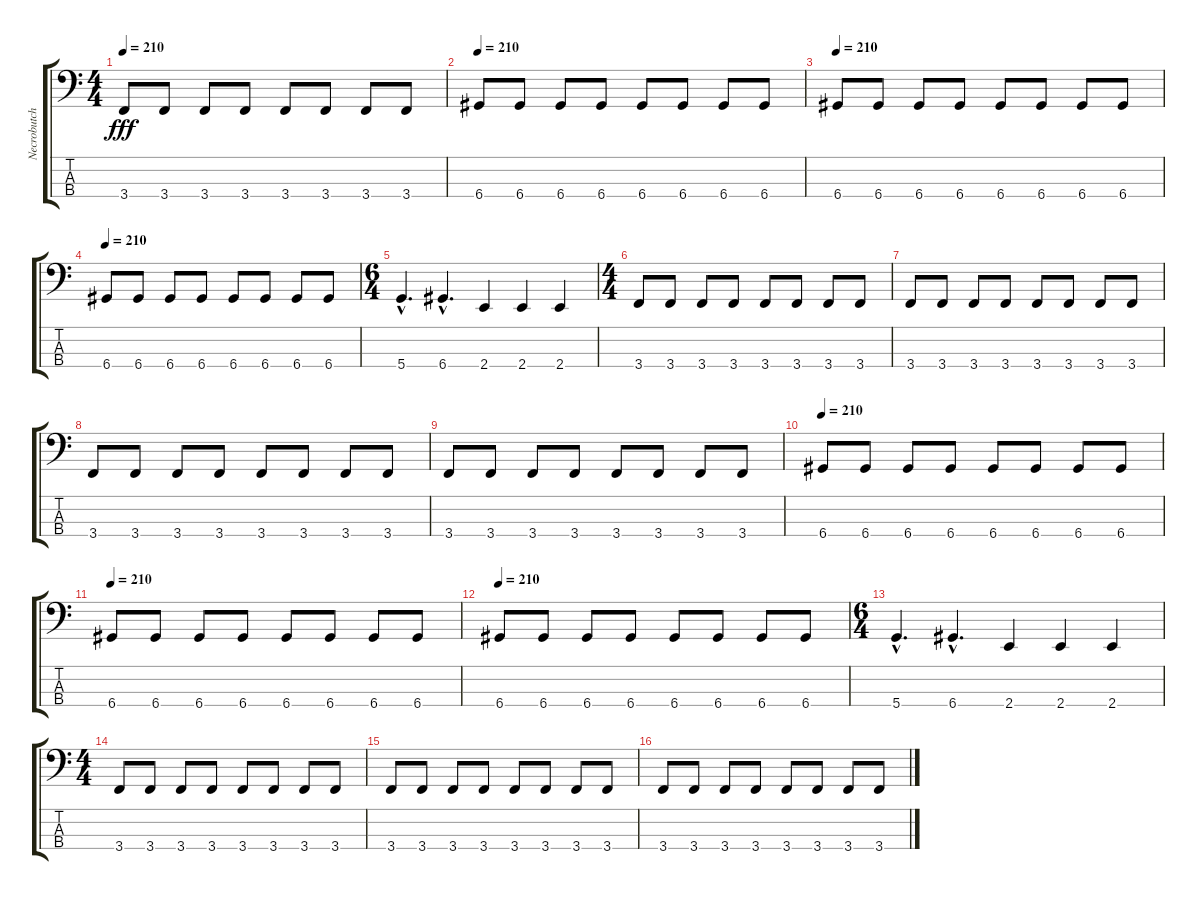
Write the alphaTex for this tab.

\track ("Necrobutcher" "Necrobutch") {instrument electricbassfinger}
\staff {score tabs}
\tuning (F2 C2 G1 D1) {hide}
\ts (4 4)
\tempo 210
\clef f4
\ks c
3.4.8{dy fff} 3.4.8 3.4.8 3.4.8 3.4.8 3.4.8 3.4.8 3.4.8 |
\tempo 210
6.4.8 6.4.8 6.4.8 6.4.8 6.4.8 6.4.8 6.4.8 6.4.8 |
\tempo 210
6.4.8 6.4.8 6.4.8 6.4.8 6.4.8 6.4.8 6.4.8 6.4.8 |
\tempo 210
6.4.8 6.4.8 6.4.8 6.4.8 6.4.8 6.4.8 6.4.8 6.4.8 |
\ts (6 4)
5.4{hac}.4{d} 6.4{hac}.4{d} 2.4.4 2.4.4 2.4.4 |
\ts (4 4)
3.4.8 3.4.8 3.4.8 3.4.8 3.4.8 3.4.8 3.4.8 3.4.8 |
3.4.8 3.4.8 3.4.8 3.4.8 3.4.8 3.4.8 3.4.8 3.4.8 |
3.4.8 3.4.8 3.4.8 3.4.8 3.4.8 3.4.8 3.4.8 3.4.8 |
3.4.8 3.4.8 3.4.8 3.4.8 3.4.8 3.4.8 3.4.8 3.4.8 |
\tempo 210
6.4.8 6.4.8 6.4.8 6.4.8 6.4.8 6.4.8 6.4.8 6.4.8 |
\tempo 210
6.4.8 6.4.8 6.4.8 6.4.8 6.4.8 6.4.8 6.4.8 6.4.8 |
\tempo 210
6.4.8 6.4.8 6.4.8 6.4.8 6.4.8 6.4.8 6.4.8 6.4.8 |
\ts (6 4)
5.4{hac}.4{d} 6.4{hac}.4{d} 2.4.4 2.4.4 2.4.4 |
\ts (4 4)
3.4.8 3.4.8 3.4.8 3.4.8 3.4.8 3.4.8 3.4.8 3.4.8 |
3.4.8 3.4.8 3.4.8 3.4.8 3.4.8 3.4.8 3.4.8 3.4.8 |
3.4.8 3.4.8 3.4.8 3.4.8 3.4.8 3.4.8 3.4.8 3.4.8
